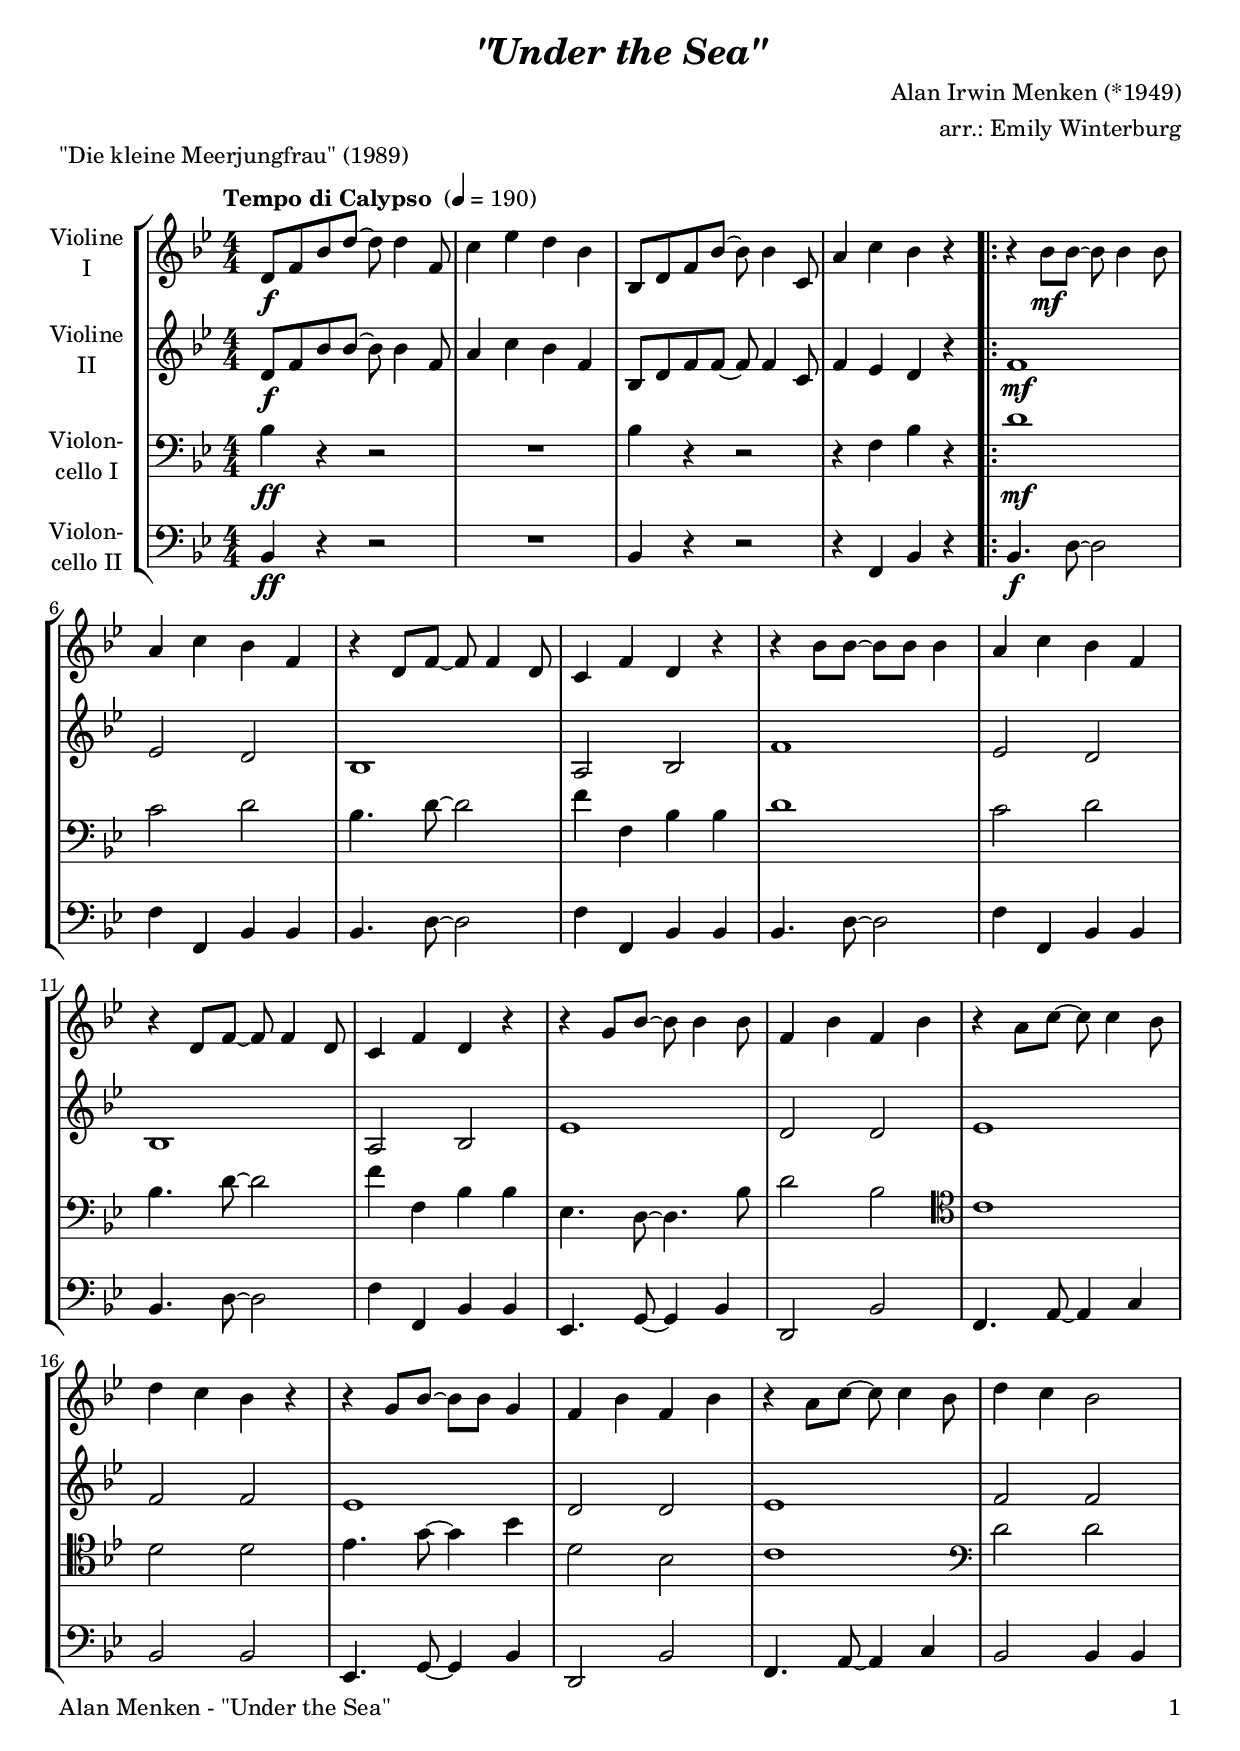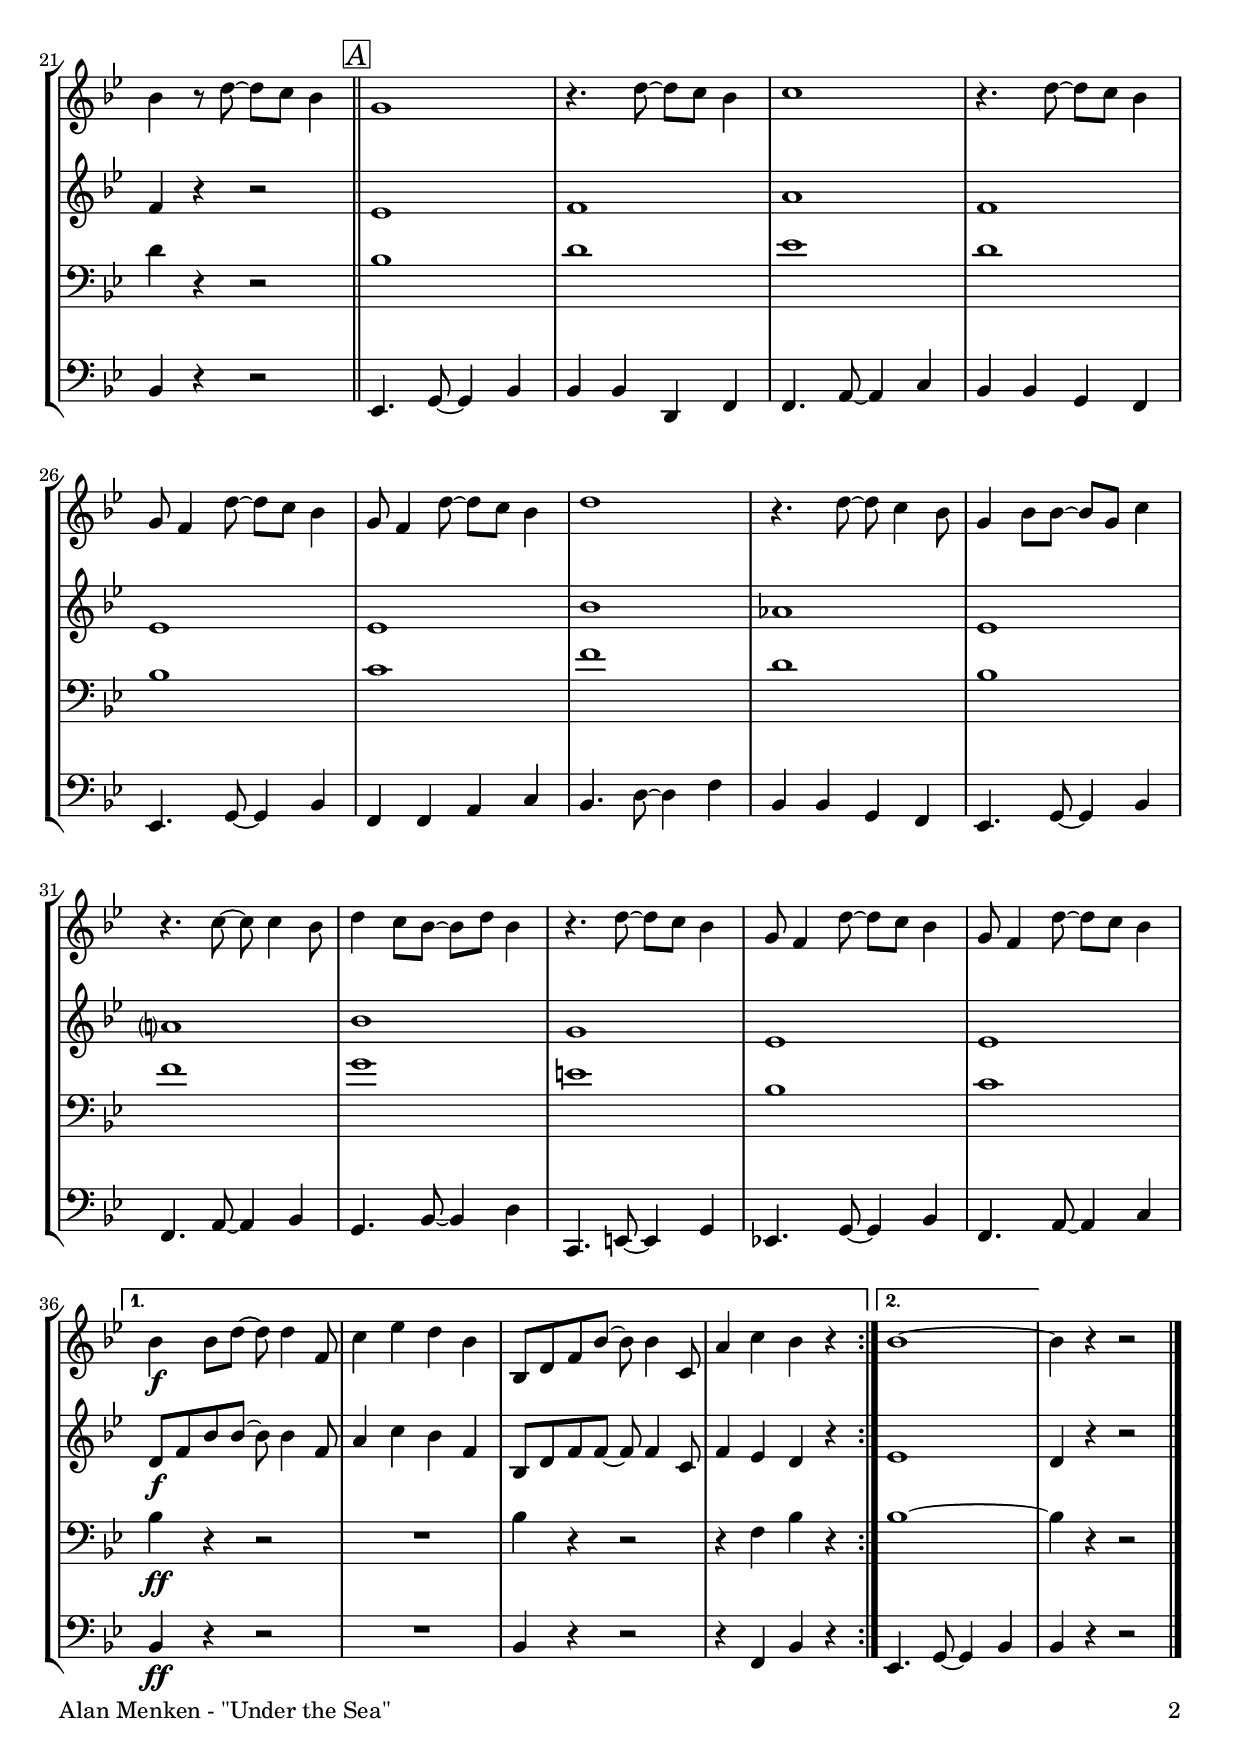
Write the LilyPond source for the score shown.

\version "2.24.1"
\include "deutsch.ly"

#(set-global-staff-size 20)

\header {
  title     = \markup \bold \italic "\"Under the Sea\""
  composer  = "Alan Irwin Menken (*1949)"
  arranger  = "arr.: Emily Winterburg"
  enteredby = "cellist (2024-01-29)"
  piece     = "\"Die kleine Meerjungfrau\" (1989)"
}

voiceconsts = {
  \key b \major
  \time 4/4
  \clef "treble"
  \numericTimeSignature
  \compressEmptyMeasures
  % Set default beaming for all staves
%  \set Timing.beamExceptions = #'()
%  \set Timing.baseMoment     = #(ly:make-moment 1 4)
%  \set Timing.beatStructure  = #'(1 1 1)
  \tempo "Tempo di Calypso " 4=190
}

mist = "string ensemble 1"
mivl = "violin"
miba = "cello"
mipz = "pizzicato strings"

boxa = { \bar "||" \mark \markup \box \italic "A" }
boxb = { \bar "||" \mark \markup \box \italic "B" }
boxc = { \bar "||" \mark \markup \box \italic "C" }

arco = \markup \italic "arco"
pizz = \markup \italic "pizz"

va = \relative c' {
  \voiceconsts

  d8\f f b d~ d d4 f,8
  c'4 es d b
  b,8 d f b~ b b4 c,8
  a'4 c b r
  \repeat volta 2 {
    r b8\mf b~ b b4 b8
    a4 c b f

    r d8 f~ f f4 d8
    c4 f d r
    r b'8 b~ b b b4
    a c b f
    r d8 f~ f f4 d8
    c4 f d r
    r g8 b~ b b4 b8

    f4 b f b
    r a8 c~ c c4 b8
    d4 c b r
    r g8 b~ b b g4
    f b f b
    r a8 c~ c c4 b8
    d4 c b2

    b4 r8 d~ d c b4 \boxa
    g1
    r4. d'8~ d c b4
    c1
    r4. d8~ d c b4
    g8 f4 d'8~ d c b4

    g8 f4 d'8~ d c b4
    d1
    r4. d8~ d c4 b8
    g4 b8 b~ b g c4
    r4. c8~ c c4 b8
    d4 c8 b~ b d b4

    r4. d8~ d c b4
    g8 f4 d'8~ d c b4
    g8 f4 d'8~ d c b4
  }
  \alternative {
    { b\f b8 d~ d d4 f,8 | c'4 es d b | b,8 d f b~ b b4 c,8 | a'4 c b r }
    { b1~ }
  }
  b4 r r2 \bar "|."
}

vb = \relative c' {
  \voiceconsts

  d8\f f b b~ b b4 f8
  a4 c b f
  b,8 d f f~ f f4 c8
  f4 es d r
  \repeat volta 2 {
    f1\mf
    es2 d

    b1
    a2 b
    f'1
    es2 d
    b1
    a2 b
    es1

    d2 d
    es1
    f2 f
    es1
    d2 d
    es1
    f2 f

    f4 r r2 \boxa
    es1
    f
    a
    f
    es

    es
    b'
    as
    es
    a?
    b

    g
    es
    es
  }
  \alternative {
    { d8\f f b b~ b b4 f8 | a4 c b f | b,8 d f f~ f f4 c8 | f4 es d r }
    { es1 }
  }
  d4 r r2 \bar "|."
}

vc = \relative c' {
  \voiceconsts
  \clef "bass"

  b4\ff r r2
  R1
  b4 r r2
  r4 f b r
  \repeat volta 2 {
    d1\mf
    c2 d

    b4. d8~ d2
    f4 f, b b
    d1
    c2 d
    b4. d8~ d2
    f4 f, b b
    es,4. d8~ d4. b'8

    d2 b \clef "tenor"
    c1
    d2 d
    es4. g8~ g4 b
    d,2 b
    c1 \clef "bass"
    d2 d

    d4 r r2 \boxa
    b1
    d
    es
    d
    b

    c
    f
    d
    b
    f'
    g

    e
    b
    c
  }
  \alternative {
    { b4\ff r r2 | R1 | b4 r r2 | r4 f b r }
    { b1~ }
  }
  b4 r r2 \bar "|."
}

vd = \relative c {
  \voiceconsts
  \clef "bass"

  b4\ff r r2
  R1
  b4 r r2
  r4 f b r
  \repeat volta 2 {
    b4.\f d8~ d2
    f4 f, b b

    b4. d8~ d2
    f4 f, b b
    b4. d8~ d2
    f4 f, b b
    b4. d8~ d2
    f4 f, b b
    es,4. g8~ g4 b

    d,2 b'
    f4. a8~ a4 c
    b2 b
    es,4. g8~ g4 b
    d,2 b'
    f4. a8~ a4 c
    b2 b4 b

    b r r2 \boxa
    es,4. g8~ g4 b
    b b d, f
    f4. a8~ a4 c
    b b g f
    es4. g8~ g4 b

    f f a c
    b4. d8~ d4 f
    b, b g f
    es4. g8~ g4 b
    f4. a8~ a4 b
    g4. b8~ b4 d

    c,4. e8~ e4 g
    es!4. g8~ g4 b
    f4. a8~ a4 c
  }
  \alternative {
    { b\ff r r2 | R1 | b4 r r2 | r4 f b r }
    { es,4. g8~ g4 b }
  }
  b r r2 \bar "|."
}


music = \new StaffGroup <<
      \new Staff {
	\set Staff.midiInstrument = \mivl
	\set Staff.instrumentName = \markup \center-column { "Violine" "I" }
	\transpose b b { \va }
      }

      \new Staff {
	\set Staff.midiInstrument = \mivl
	\set Staff.instrumentName = \markup \center-column { "Violine" "II" }
	\transpose b b { \vb }
      }

      \new Staff {
	\set Staff.midiInstrument = \miba
	\set Staff.instrumentName = \markup \center-column { "Violon-" "cello I" }
	\transpose b b { \vc }
      }

      \new Staff {
	\set Staff.midiInstrument = \miba
	\set Staff.instrumentName = \markup \center-column { "Violon-" "cello II" }
	\transpose b b { \vd }
      }
>>

\book {
  \paper {
    print-page-number = ##t
    print-first-page-number = ##t
    ragged-last-bottom = ##f
    oddHeaderMarkup = \markup \null
    evenHeaderMarkup = \markup \null
    oddFooterMarkup = \markup {
      \fill-line {
        \if \should-print-page-number
        "Alan Menken - \"Under the Sea\"" \fromproperty #'page:page-number-string
      }
    }
    evenFooterMarkup = \oddFooterMarkup
  } \score {
    \music
    \layout {}
  }

  \score {
    \unfoldRepeats \music

    \midi {
      \context {
        \Score
      }
    }
  }
}